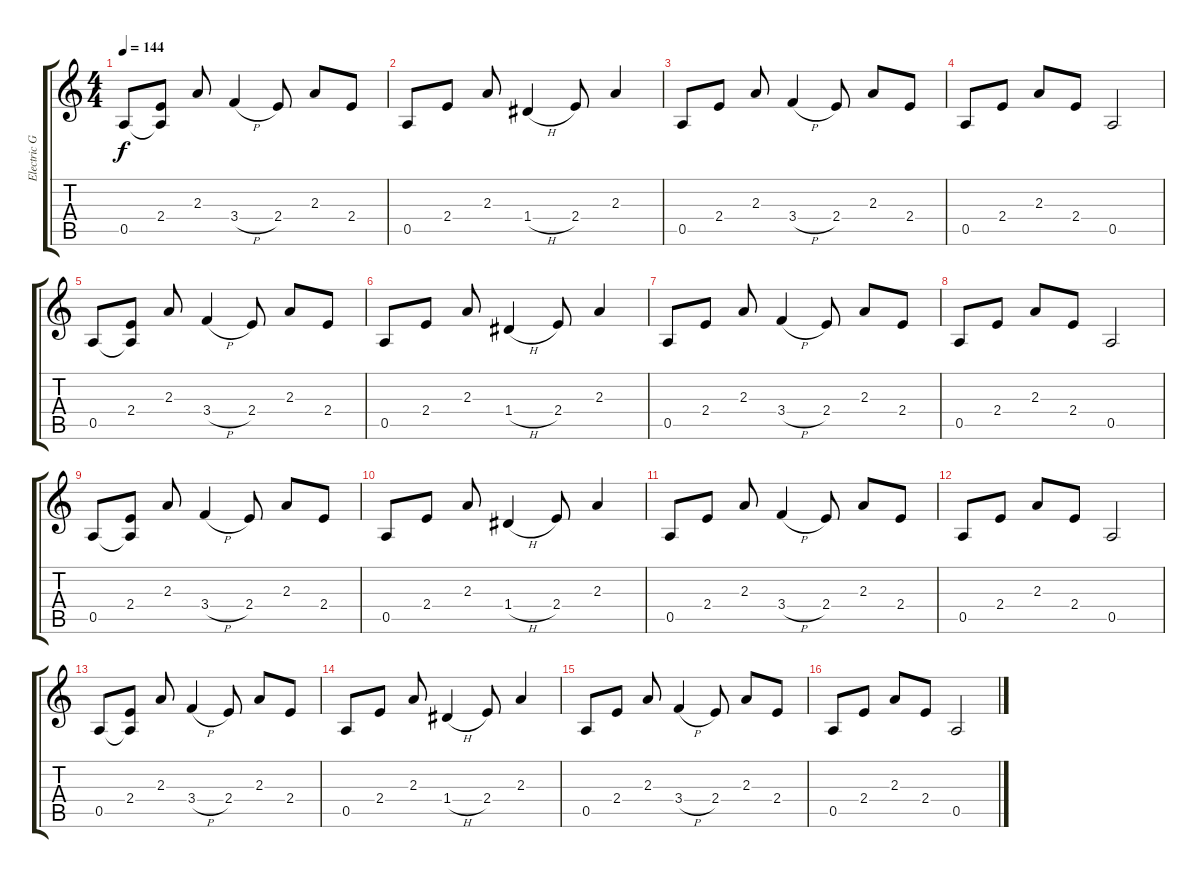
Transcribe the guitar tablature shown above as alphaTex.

\track ("Electric Guitar" "Electric G") {instrument electricguitarclean}
\staff {score tabs}
\tuning (E4 B3 G3 D3 A2 E2) {hide}
\ts (4 4)
\tempo 144
\clef g2
\ks c
0.5.8{dy f} (2.4 0.5{t}).8 2.3.8 3.4{h}.4 2.4.8 2.3.8 2.4.8 |
0.5.8 2.4.8 2.3.8 1.4{h}.4 2.4.8 2.3.4 |
0.5.8 2.4.8 2.3.8 3.4{h}.4 2.4.8 2.3.8 2.4.8 |
0.5.8 2.4.8 2.3.8 2.4.8 0.5.2 |
0.5.8 (2.4 0.5{t}).8 2.3.8 3.4{h}.4 2.4.8 2.3.8 2.4.8 |
0.5.8 2.4.8 2.3.8 1.4{h}.4 2.4.8 2.3.4 |
0.5.8 2.4.8 2.3.8 3.4{h}.4 2.4.8 2.3.8 2.4.8 |
0.5.8 2.4.8 2.3.8 2.4.8 0.5.2 |
0.5.8 (2.4 0.5{t}).8 2.3.8 3.4{h}.4 2.4.8 2.3.8 2.4.8 |
0.5.8 2.4.8 2.3.8 1.4{h}.4 2.4.8 2.3.4 |
0.5.8 2.4.8 2.3.8 3.4{h}.4 2.4.8 2.3.8 2.4.8 |
0.5.8 2.4.8 2.3.8 2.4.8 0.5.2 |
0.5.8 (2.4 0.5{t}).8 2.3.8 3.4{h}.4 2.4.8 2.3.8 2.4.8 |
0.5.8 2.4.8 2.3.8 1.4{h}.4 2.4.8 2.3.4 |
0.5.8 2.4.8 2.3.8 3.4{h}.4 2.4.8 2.3.8 2.4.8 |
0.5.8 2.4.8 2.3.8 2.4.8 0.5.2
